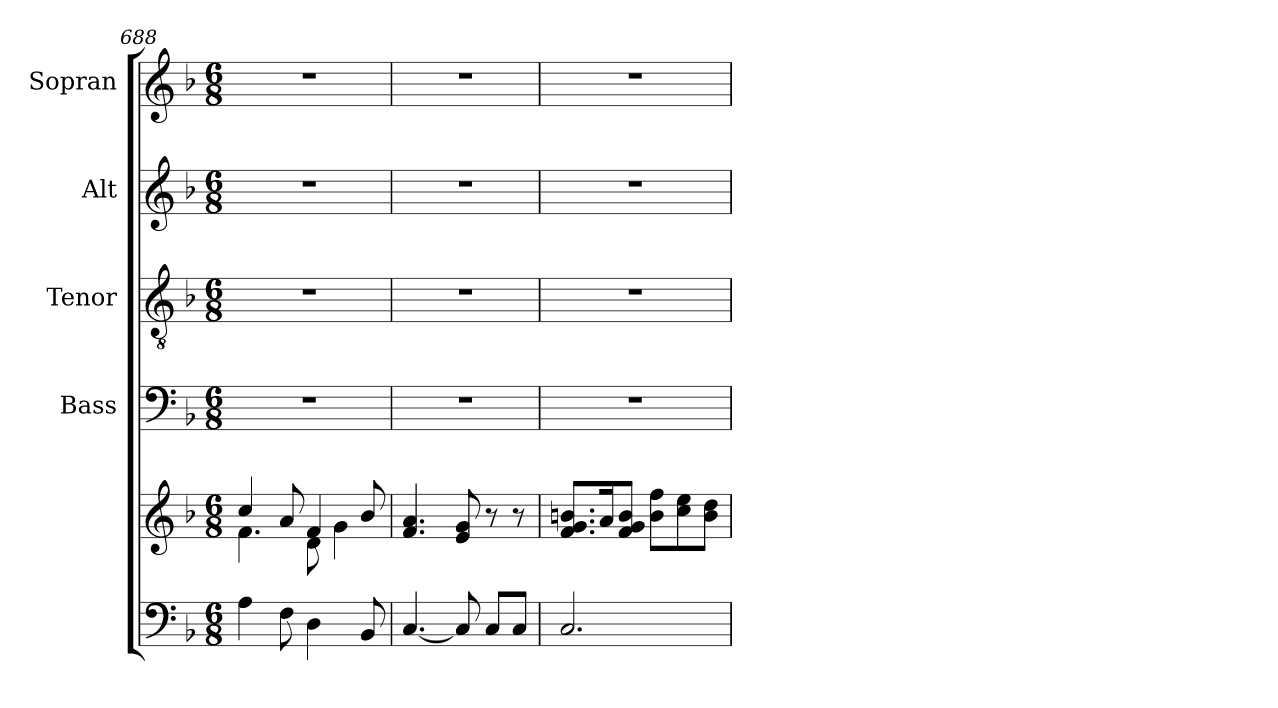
**kern	**kern	**kern	**kern	**kern	**kern
*part5	*part5	*part4	*part3	*part2	*part1
*staff6	*staff5	*staff4	*staff3	*staff2	*staff1
*	*	*I"Bass	*I"Tenor	*I"Alt	*I"Sopran
*	*	*I'B.	*I'T.	*I'A.	*I'S.
*clefF4	*clefG2	*clefF4	*clefGv2	*clefG2	*clefG2
*k[b-]	*k[b-]	*k[b-]	*k[b-]	*k[b-]	*k[b-]
*F:	*F:	*F:	*F:	*F:	*F:
*M6/8	*M6/8	*M6/8	*M6/8	*M6/8	*M6/8
=688	=688	=688	=688	=688	=688
*	*^	*	*	*	*
4A\	4cc/	4.f\	2.r	2.r	2.r	2.r
8F\	8a/	.	.	.	.	.
4D\	4f/	8d\	.	.	.	.
.	.	4g\	.	.	.	.
8BB-/	8b-/	.	.	.	.	.
*	*v	*v	*	*	*	*
=689	=689	=689	=689	=689	=689
[4.C/	4.f/ 4.a/	2.r	2.r	2.r	2.r
8C/]	8e/ 8g/	.	.	.	.
8C/L	8r	.	.	.	.
8C/J	8r	.	.	.	.
=690	=690	=690	=690	=690	=690
2.C/	8.f/ 8.g/ 8.bn/L	2.r	2.r	2.r	2.r
.	16a/k	.	.	.	.
.	8f/ 8g/ 8b/J	.	.	.	.
.	8b\ 8ff\L	.	.	.	.
.	8cc\ 8ee\	.	.	.	.
.	8b\ 8dd\J	.	.	.	.
=	=	=	=	=	=
*-	*-	*-	*-	*-	*-
